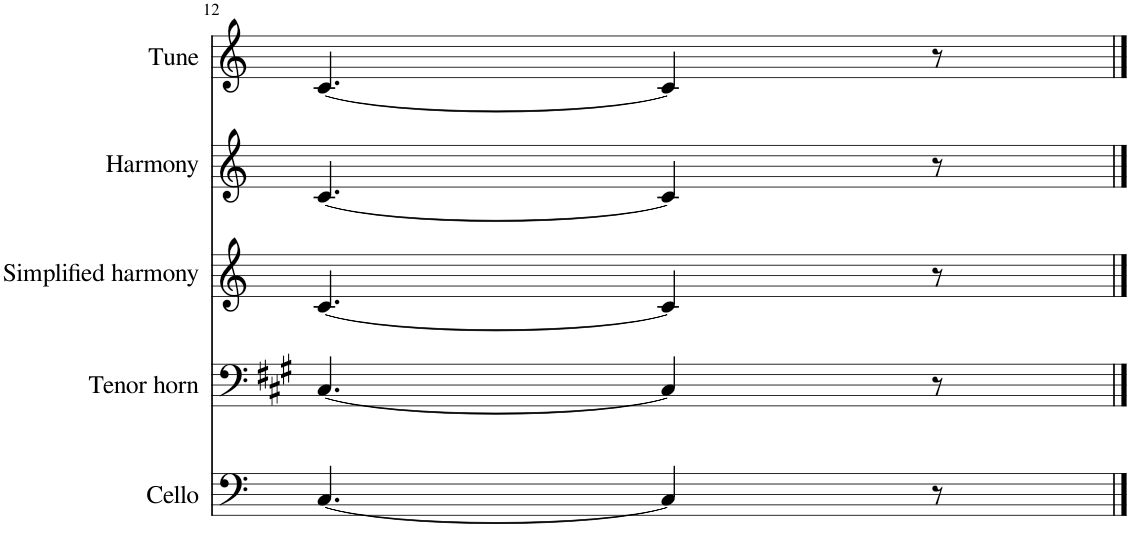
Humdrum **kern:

**kern	**kern	**kern	**kern	**kern
*part5	*part4	*part3	*part2	*part1
*staff5	*staff4	*staff3	*staff2	*staff1
*I"Cello	*I"Tenor horn	*I"Simplified harmony	*I"Harmony	*I"Tune
*I'Cello	*I'Tenor horn	*I'Simplified harmony	*I'Harmony	*I'Tune
!!LO:PB:g=z
*clefF4	*clefF4	*clefG2	*clefG2	*clefG2
*	*Trd-1c-3	*	*	*
*k[]	*k[f#c#g#]	*k[]	*k[]	*k[]
*M6/8	*M6/8	*M6/8	*M6/8	*M6/8
=12	=12	=12	=12	=12
[4.C/	[4.C#/	[4.c/	[4.c/	[4.c/
4C/]	4C#/]	4c/]	4c/]	4c/]
8r	8r	8r	8r	8r
==	==	==	==	==
*-	*-	*-	*-	*-
